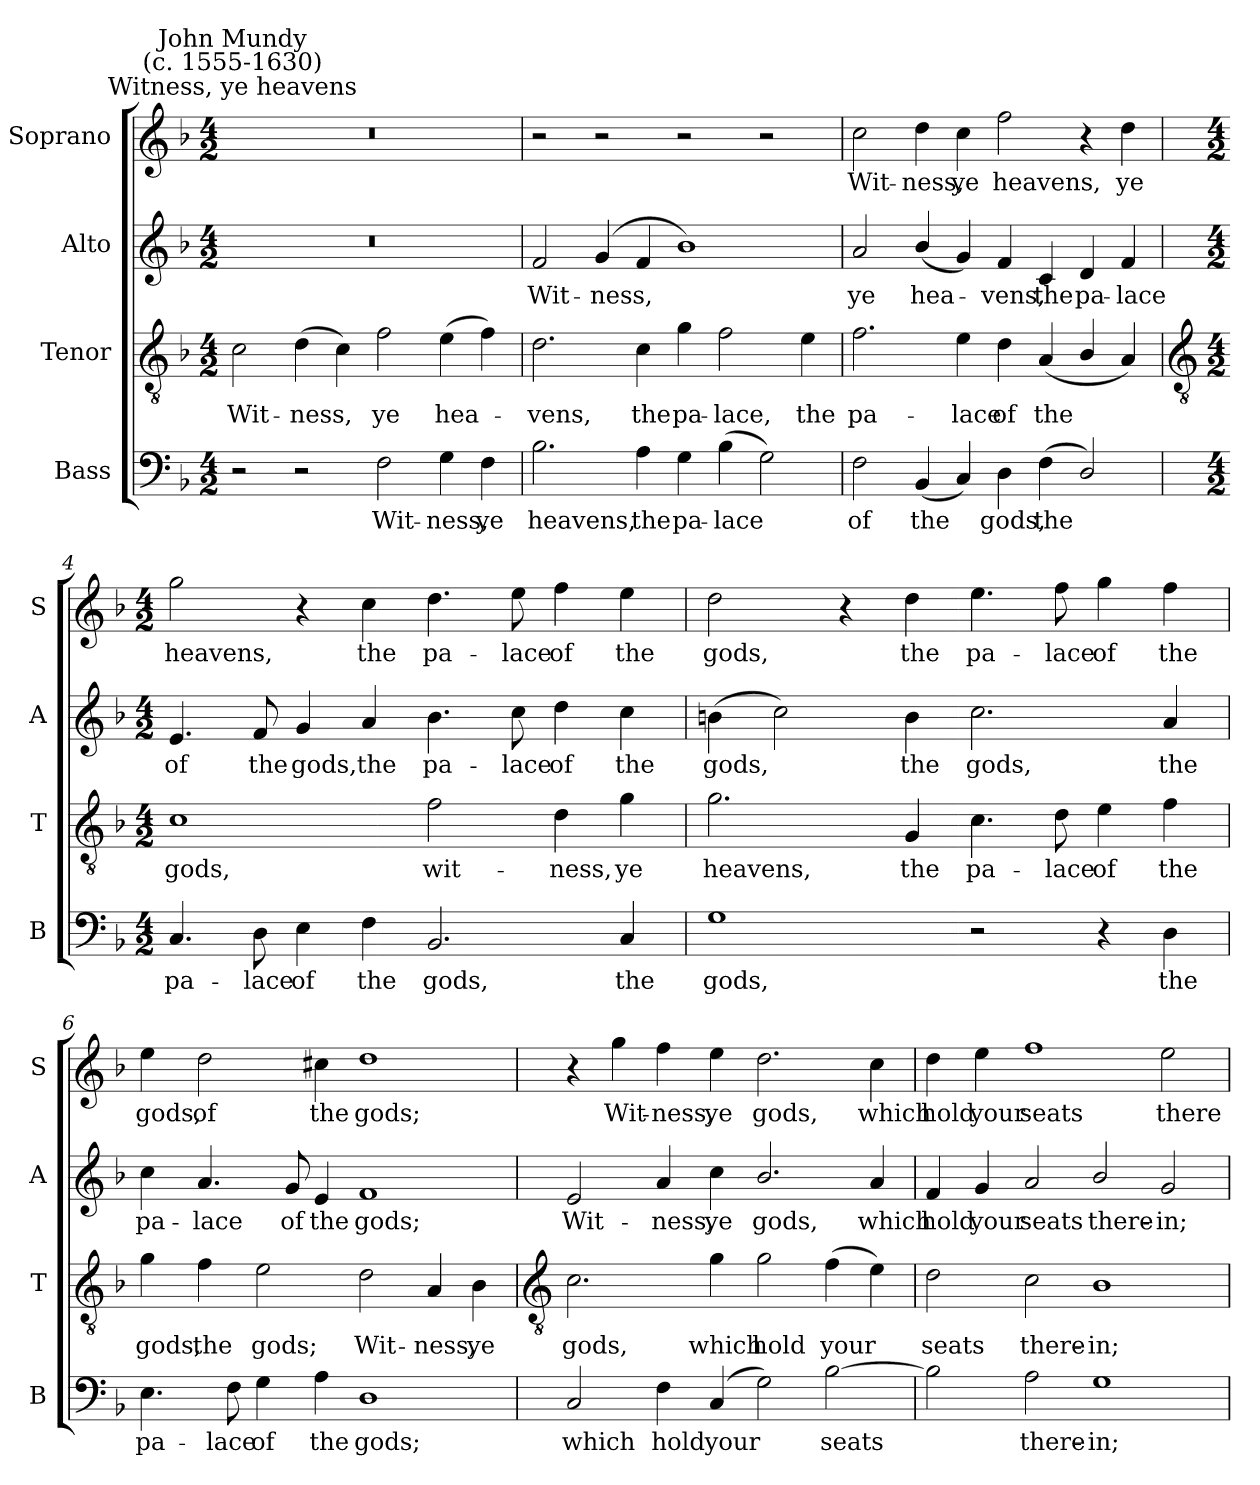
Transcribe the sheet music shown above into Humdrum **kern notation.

**kern	**text	**kern	**text	**kern	**text	**kern	**text
*part4	*part4	*part3	*part3	*part2	*part2	*part1	*part1
*staff4	*staff4	*staff3	*staff3	*staff2	*staff2	*staff1	*staff1
*I"Bass	*	*I"Tenor	*	*I"Alto	*	*I"Soprano	*
*I'B	*	*I'T	*	*I'A	*	*I'S	*
*clefF4	*	*clefGv2	*	*clefG2	*	*clefG2	*
*k[b-]	*	*k[b-]	*	*k[b-]	*	*k[b-]	*
*F:	*	*F:	*	*F:	*	*F:	*
*M4/2	*	*M4/2	*	*M4/2	*	*M4/2	*
=1	=1	=1	=1	=1	=1	=1	=1
!	!	!	!	!	!	!LO:TX:a:cj:t=Witness, ye heavens	!
!	!	!	!	!	!	!LO:TX:a:cj:t=John Mundy\n(c. 1555-1630)	!
!	!	!	!LO:LY:b	!	!	!	!
2r	.	2c	Wit-	0r	.	0r	.
!	!	!	!LO:LY:b	!	!	!	!
2r	.	(>4d	-ness,	.	.	.	.
.	.	4c)	.	.	.	.	.
!	!LO:LY:b	!	!LO:LY:b	!	!	!	!
2F	Wit-	2f	ye	.	.	.	.
!	!LO:LY:b	!	!LO:LY:b	!	!	!	!
4G	-ness,	(>4e	hea-	.	.	.	.
!	!LO:LY:b	!	!	!	!	!	!
4F	ye	4f)	.	.	.	.	.
=2	=2	=2	=2	=2	=2	=2	=2
!	!LO:LY:b	!	!LO:LY:b	!	!LO:LY:b	!	!
2.B-	heavens,	2.d	vens,	2f	Wit-	2r	.
!	!	!	!	!	!LO:LY:b	!	!
.	.	.	.	(<4g	-ness,	2r	.
!	!LO:LY:b	!	!LO:LY:b	!	!	!	!
4A	the	4c	the	4f	.	.	.
!	!LO:LY:b	!	!LO:LY:b	!	!	!	!
4G	pa-	4g	pa-	1b-)	.	2r	.
!	!LO:LY:b	!	!LO:LY:b	!	!	!	!
(>4B-	-lace	2f	-lace,	.	.	.	.
2G)	.	.	.	.	.	2r	.
!	!	!	!LO:LY:b	!	!	!	!
.	.	4e	the	.	.	.	.
=3	=3	=3	=3	=3	=3	=3	=3
!	!LO:LY:b	!	!LO:LY:b	!	!LO:LY:b	!	!LO:LY:b
2F	of	2.f	pa-	2a	ye	2cc	Wit-
!	!LO:LY:b	!	!	!	!LO:LY:b	!	!LO:LY:b
(<4BB-	the	.	.	(<4b-/	hea-	4dd	-ness,
!	!	!	!LO:LY:b	!	!	!	!LO:LY:b
4C)	.	4e	-lace	4g)	.	4cc	ye
!	!LO:LY:b	!	!LO:LY:b	!	!LO:LY:b	!	!LO:LY:b
4D	gods,	4d	of	4f	vens,	2ff	heavens,
!	!LO:LY:b	!	!LO:LY:b	!	!LO:LY:b	!	!
(<4F	the	(<4A	the	4c	the	.	.
!	!	!	!	!	!LO:LY:b	!	!
2D/)	.	4B-/	.	4d	pa-	4r	.
!	!	!	!	!	!LO:LY:b	!	!LO:LY:b
.	.	4A)	.	4f	-lace	4dd	ye
!!LO:LB:g=z
=4	=4	=4	=4	=4	=4	=4	=4
*	*	*clefGv2	*	*	*	*	*
*M4/2	*	*M4/2	*	*M4/2	*	*M4/2	*
!	!LO:LY:b	!	!LO:LY:b	!	!LO:LY:b	!	!LO:LY:b
4.C	pa-	1c	gods,	4.e	of	2gg	heavens,
!	!LO:LY:b	!	!	!	!LO:LY:b	!	!
8D	-lace	.	.	8f	the	.	.
!	!LO:LY:b	!	!	!	!LO:LY:b	!	!
4E	of	.	.	4g	gods,	4r	.
!	!LO:LY:b	!	!	!	!LO:LY:b	!	!LO:LY:b
4F	the	.	.	4a	the	4cc	the
!	!LO:LY:b	!	!LO:LY:b	!	!LO:LY:b	!	!LO:LY:b
2.BB-	gods,	2f	wit-	4.b-	pa-	4.dd	pa-
!	!	!	!	!	!LO:LY:b	!	!LO:LY:b
.	.	.	.	8cc	-lace	8ee	-lace
!	!	!	!LO:LY:b	!	!LO:LY:b	!	!LO:LY:b
.	.	4d	-ness,	4dd	of	4ff	of
!	!LO:LY:b	!	!LO:LY:b	!	!LO:LY:b	!	!LO:LY:b
4C	the	4g	ye	4cc	the	4ee	the
=5	=5	=5	=5	=5	=5	=5	=5
!	!LO:LY:b	!	!LO:LY:b	!	!LO:LY:b	!	!LO:LY:b
1G	gods,	2.g	heavens,	(>4bn	gods,	2dd	gods,
.	.	.	.	2cc)	.	.	.
.	.	.	.	.	.	4r	.
!	!	!	!LO:LY:b	!	!LO:LY:b	!	!LO:LY:b
.	.	4G	the	4b	the	4dd	the
!	!	!	!LO:LY:b	!	!LO:LY:b	!	!LO:LY:b
2r	.	4.c	pa-	2.cc	gods,	4.ee	pa-
!	!	!	!LO:LY:b	!	!	!	!LO:LY:b
.	.	8d	-lace	.	.	8ff	-lace
!	!	!	!LO:LY:b	!	!	!	!LO:LY:b
4r	.	4e	of	.	.	4gg	of
!	!LO:LY:b	!	!LO:LY:b	!	!LO:LY:b	!	!LO:LY:b
4D	the	4f	the	4a	the	4ff	the
=6	=6	=6	=6	=6	=6	=6	=6
!	!LO:LY:b	!	!LO:LY:b	!	!LO:LY:b	!	!LO:LY:b
4.E	pa-	4g	gods,	4cc	pa-	4ee	gods,
!	!	!	!LO:LY:b	!	!LO:LY:b	!	!LO:LY:b
.	.	4f	the	4.a	-lace	2dd	of
!	!LO:LY:b	!	!	!	!	!	!
8F	-lace	.	.	.	.	.	.
!	!LO:LY:b	!	!LO:LY:b	!	!	!	!
4G	of	2e	gods;	.	.	.	.
!	!	!	!	!	!LO:LY:b	!	!
.	.	.	.	8g	of	.	.
!	!LO:LY:b	!	!	!	!LO:LY:b	!	!LO:LY:b
4A	the	.	.	4e	the	4cc#X	the
!	!LO:LY:b	!	!LO:LY:b	!	!LO:LY:b	!	!LO:LY:b
1D	gods;	2d	Wit-	1f	gods;	1dd	gods;
!	!	!	!LO:LY:b	!	!	!	!
.	.	4A	-ness,	.	.	.	.
!	!	!	!LO:LY:b	!	!	!	!
.	.	4B-	ye	.	.	.	.
!!LO:LB:g=z
=7	=7	=7	=7	=7	=7	=7	=7
*	*	*clefGv2	*	*	*	*	*
!	!LO:LY:b	!	!LO:LY:b	!	!LO:LY:b	!	!
2C	which	2.c	gods,	2e	Wit-	4r	.
!	!	!	!	!	!	!	!LO:LY:b
.	.	.	.	.	.	4gg	Wit-
!	!LO:LY:b	!	!	!	!LO:LY:b	!	!LO:LY:b
4F	hold	.	.	4a	-ness,	4ff	-ness,
!	!LO:LY:b	!	!LO:LY:b	!	!LO:LY:b	!	!LO:LY:b
(<4C	your	4g	which	4cc	ye	4ee	ye
!	!	!	!LO:LY:b	!	!LO:LY:b	!	!LO:LY:b
2G)	.	2g	hold	2.b-/	gods,	2.dd	gods,
!	!LO:LY:b	!	!LO:LY:b	!	!	!	!
[2B-	seats	(>4f	your	.	.	.	.
!	!	!	!	!	!LO:LY:b	!	!LO:LY:b
.	.	4e)	.	4a	which	4cc	which
=8	=8	=8	=8	=8	=8	=8	=8
!	!	!	!LO:LY:b	!	!LO:LY:b	!	!LO:LY:b
2B-]	.	2d	seats	4f	hold	4dd	hold
!	!	!	!	!	!LO:LY:b	!	!LO:LY:b
.	.	.	.	4g	your	4ee	your
!	!LO:LY:b	!	!LO:LY:b	!	!LO:LY:b	!	!LO:LY:b
2A	there-	2c	there-	2a	seats	1ff	seats
!	!LO:LY:b	!	!LO:LY:b	!	!LO:LY:b	!	!
1G	-in;	1B-	-in;	2b-/	there-	.	.
!	!	!	!	!	!LO:LY:b	!	!LO:LY:b
.	.	.	.	2g	-in;	2ee	there-
=	=	=	=	=	=	=	=
*-	*-	*-	*-	*-	*-	*-	*-
